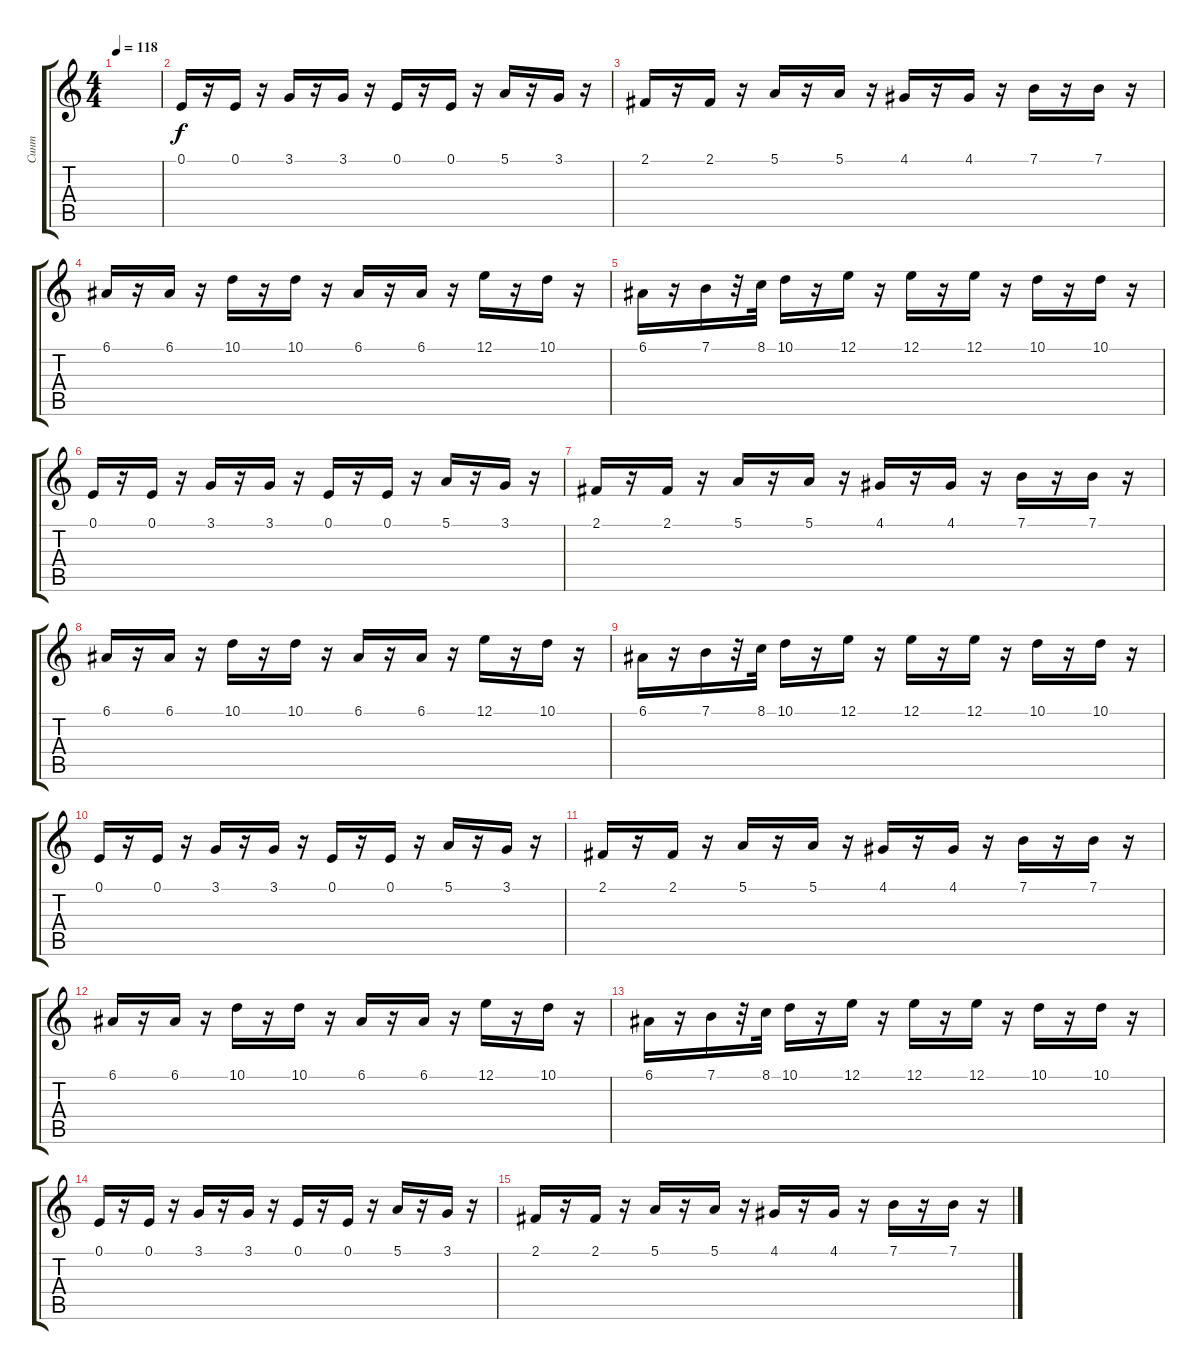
\track ("Синт" "Синт") {instrument lead8bassandlead}
\staff {score tabs}
\tuning (E4 B3 G3 D3 A2 E2) {hide}
\ts (4 4)
\tempo 118
\clef g2
\ks c
|
0.1.16 r.16 0.1.16 r.16 3.1.16 r.16 3.1.16 r.16 0.1.16 r.16 0.1.16 r.16 5.1.16 r.16 3.1.16 r.16 |
2.1.16 r.16 2.1.16 r.16 5.1.16 r.16 5.1.16 r.16 4.1.16 r.16 4.1.16 r.16 7.1.16 r.16 7.1.16 r.16 |
6.1.16 r.16 6.1.16 r.16 10.1.16 r.16 10.1.16 r.16 6.1.16 r.16 6.1.16 r.16 12.1.16 r.16 10.1.16 r.16 |
6.1.16 r.16 7.1.16 r.32 8.1.32 10.1.16 r.16 12.1.16 r.16 12.1.16 r.16 12.1.16 r.16 10.1.16 r.16 10.1.16 r.16 |
0.1.16 r.16 0.1.16 r.16 3.1.16 r.16 3.1.16 r.16 0.1.16 r.16 0.1.16 r.16 5.1.16 r.16 3.1.16 r.16 |
2.1.16 r.16 2.1.16 r.16 5.1.16 r.16 5.1.16 r.16 4.1.16 r.16 4.1.16 r.16 7.1.16 r.16 7.1.16 r.16 |
6.1.16 r.16 6.1.16 r.16 10.1.16 r.16 10.1.16 r.16 6.1.16 r.16 6.1.16 r.16 12.1.16 r.16 10.1.16 r.16 |
6.1.16 r.16 7.1.16 r.32 8.1.32 10.1.16 r.16 12.1.16 r.16 12.1.16 r.16 12.1.16 r.16 10.1.16 r.16 10.1.16 r.16 |
0.1.16 r.16 0.1.16 r.16 3.1.16 r.16 3.1.16 r.16 0.1.16 r.16 0.1.16 r.16 5.1.16 r.16 3.1.16 r.16 |
2.1.16 r.16 2.1.16 r.16 5.1.16 r.16 5.1.16 r.16 4.1.16 r.16 4.1.16 r.16 7.1.16 r.16 7.1.16 r.16 |
6.1.16 r.16 6.1.16 r.16 10.1.16 r.16 10.1.16 r.16 6.1.16 r.16 6.1.16 r.16 12.1.16 r.16 10.1.16 r.16 |
6.1.16 r.16 7.1.16 r.32 8.1.32 10.1.16 r.16 12.1.16 r.16 12.1.16 r.16 12.1.16 r.16 10.1.16 r.16 10.1.16 r.16 |
0.1.16 r.16 0.1.16 r.16 3.1.16 r.16 3.1.16 r.16 0.1.16 r.16 0.1.16 r.16 5.1.16 r.16 3.1.16 r.16 |
2.1.16 r.16 2.1.16 r.16 5.1.16 r.16 5.1.16 r.16 4.1.16 r.16 4.1.16 r.16 7.1.16 r.16 7.1.16 r.16
